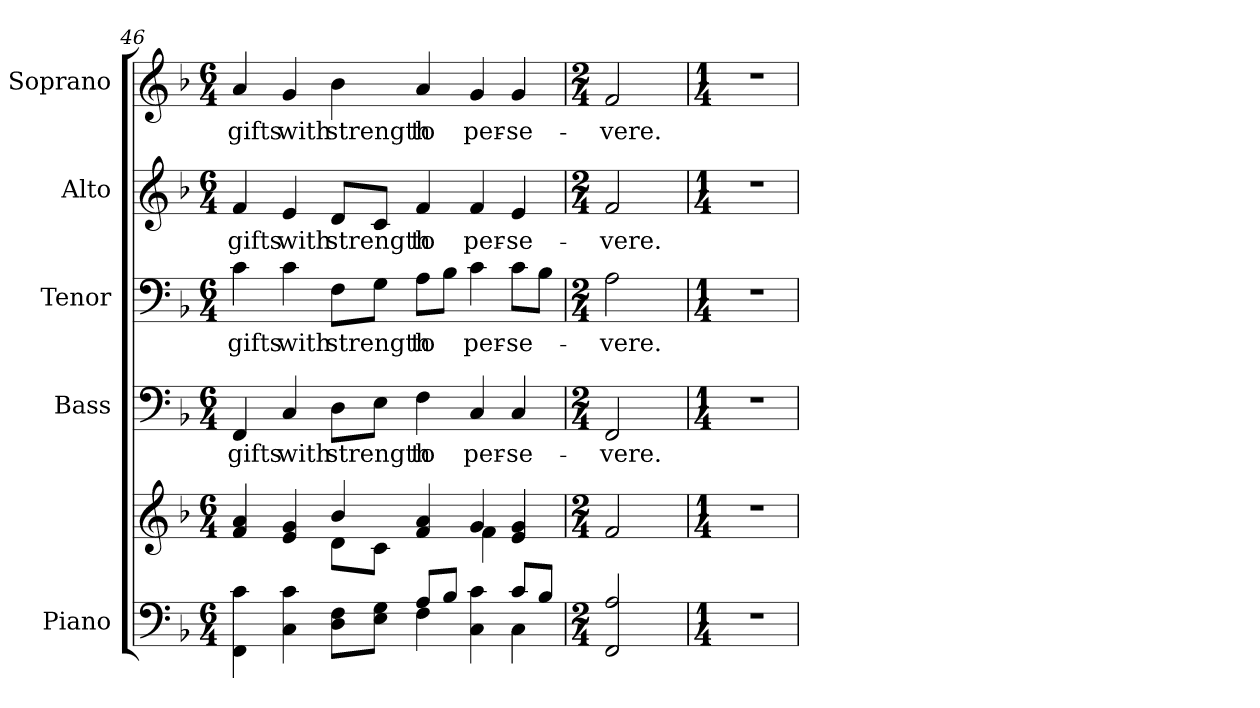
**kern	**kern	**kern	**text	**kern	**text	**kern	**text	**kern	**text
*part5	*part5	*part4	*part4	*part3	*part3	*part2	*part2	*part1	*part1
*staff6	*staff5	*staff4	*staff4	*staff3	*staff3	*staff2	*staff2	*staff1	*staff1
*I"Piano	*	*I"Bass	*	*I"Tenor	*	*I"Alto	*	*I"Soprano	*
*I'Pno.	*	*I'B.	*	*I'T.	*	*I'A.	*	*I'S.	*
!!LO:PB:g=z
*clefF4	*clefG2	*clefF4	*	*clefF4	*	*clefG2	*	*clefG2	*
*k[b-]	*k[b-]	*k[b-]	*	*k[b-]	*	*k[b-]	*	*k[b-]	*
*F:	*F:	*F:	*	*F:	*	*F:	*	*F:	*
*M6/4	*M6/4	*M6/4	*	*M6/4	*	*M6/4	*	*M6/4	*
=46	=46	=46	=46	=46	=46	=46	=46	=46	=46
*^	*^	*	*	*	*	*	*	*	*
!	!	!	!	!	!LO:LY:b:color=#000000	!	!	!	!	!	!
!	!	!	!	!	!	!	!LO:LY:b:color=#000000	!	!	!	!
!	!	!	!	!	!	!	!	!	!LO:LY:b:color=#000000	!	!
!	!	!	!	!	!	!	!	!	!	!	!LO:LY:b:color=#000000
4FFi\ 4ci	2.ryy	4fi/ 4ai	4ryy	4FFi/	gifts	4ci\	gifts	4fi/	gifts	4ai/	gifts
!	!	!	!	!	!LO:LY:b:color=#000000	!	!	!	!	!	!
!	!	!	!	!	!	!	!LO:LY:b:color=#000000	!	!	!	!
!	!	!	!	!	!	!	!	!	!LO:LY:b:color=#000000	!	!
!	!	!	!	!	!	!	!	!	!	!	!LO:LY:b:color=#000000
4Ci\ 4ci	.	4ei/ 4gi	4ryy	4Ci/	with	4ci\	with	4ei/	with	4gi/	with
!	!	!	!	!	!LO:LY:b:color=#000000	!	!	!	!	!	!
!	!	!	!	!	!	!	!LO:LY:b:color=#000000	!	!	!	!
!	!	!	!	!	!	!	!	!	!LO:LY:b:color=#000000	!	!
!	!	!	!	!	!	!	!	!	!	!	!LO:LY:b:color=#000000
8Di\ 8FiL	.	4b-i/	8di\L	8Di\L	strength	8Fi\L	strength	8di/L	strength	4b-i\	strength
8Ei\ 8GiJ	.	.	8ci\J	8Ei\J	.	8Gi\J	.	8ci/J	.	.	.
!	!	!	!	!	!LO:LY:b:color=#000000	!	!	!	!	!	!
!	!	!	!	!	!	!	!LO:LY:b:color=#000000	!	!	!	!
!	!	!	!	!	!	!	!	!	!LO:LY:b:color=#000000	!	!
!	!	!	!	!	!	!	!	!	!	!	!LO:LY:b:color=#000000
8Ai/L	4Fi\	4fi/ 4ai	4ryy	4Fi\	to	8Ai\L	to	4fi/	to	4ai/	to
8B-i/J	.	.	.	.	.	8B-i\J	.	.	.	.	.
!	!	!	!	!	!LO:LY:b:color=#000000	!	!	!	!	!	!
!	!	!	!	!	!	!	!LO:LY:b:color=#000000	!	!	!	!
!	!	!	!	!	!	!	!	!	!LO:LY:b:color=#000000	!	!
!	!	!	!	!	!	!	!	!	!	!	!LO:LY:b:color=#000000
4Ci\ 4ci	4ryy	4gi/	4fi\	4Ci/	per-	4ci\	per-	4fi/	per-	4gi/	per-
!	!	!	!	!	!LO:LY:b:color=#000000	!	!	!	!	!	!
!	!	!	!	!	!	!	!LO:LY:b:color=#000000	!	!	!	!
!	!	!	!	!	!	!	!	!	!LO:LY:b:color=#000000	!	!
!	!	!	!	!	!	!	!	!	!	!	!LO:LY:b:color=#000000
8ci/L	4Ci\	4ei/ 4gi	4ryy	4Ci/	-se-	8ci\L	-se-	4ei/	-se-	4gi/	-se-
8B-i/J	.	.	.	.	.	8B-i\J	.	.	.	.	.
*v	*v	*	*	*	*	*	*	*	*	*	*
=47	=47	=47	=47	=47	=47	=47	=47	=47	=47	=47
*M2/4	*M2/4	*	*M2/4	*	*M2/4	*	*M2/4	*	*M2/4	*
!	!	!	!	!LO:LY:b:color=#000000	!	!	!	!	!	!
!	!	!	!	!	!	!LO:LY:b:color=#000000	!	!	!	!
!	!	!	!	!	!	!	!	!LO:LY:b:color=#000000	!	!
!	!	!	!	!	!	!	!	!	!	!LO:LY:b:color=#000000
2FFi/ 2Ai	2fi/	4ryy	2FFi/	-vere.	2Ai\	-vere.	2fi/	-vere.	2fi/	-vere.
.	.	4ryy	.	.	.	.	.	.	.	.
*	*v	*v	*	*	*	*	*	*	*	*
=48	=48	=48	=48	=48	=48	=48	=48	=48	=48
*M1/4	*M1/4	*M1/4	*	*M1/4	*	*M1/4	*	*M1/4	*
*	*^	*	*	*	*	*	*	*	*
!LO:N:vis=1	!LO:N:vis=1	!	!LO:N:vis=1	!	!LO:N:vis=1	!	!LO:N:vis=1	!	!LO:N:vis=1	!
*	*v	*v	*	*	*	*	*	*	*	*
4r	4r	4r	.	4r	.	4r	.	4r	.
=	=	=	=	=	=	=	=	=	=
*-	*-	*-	*-	*-	*-	*-	*-	*-	*-
